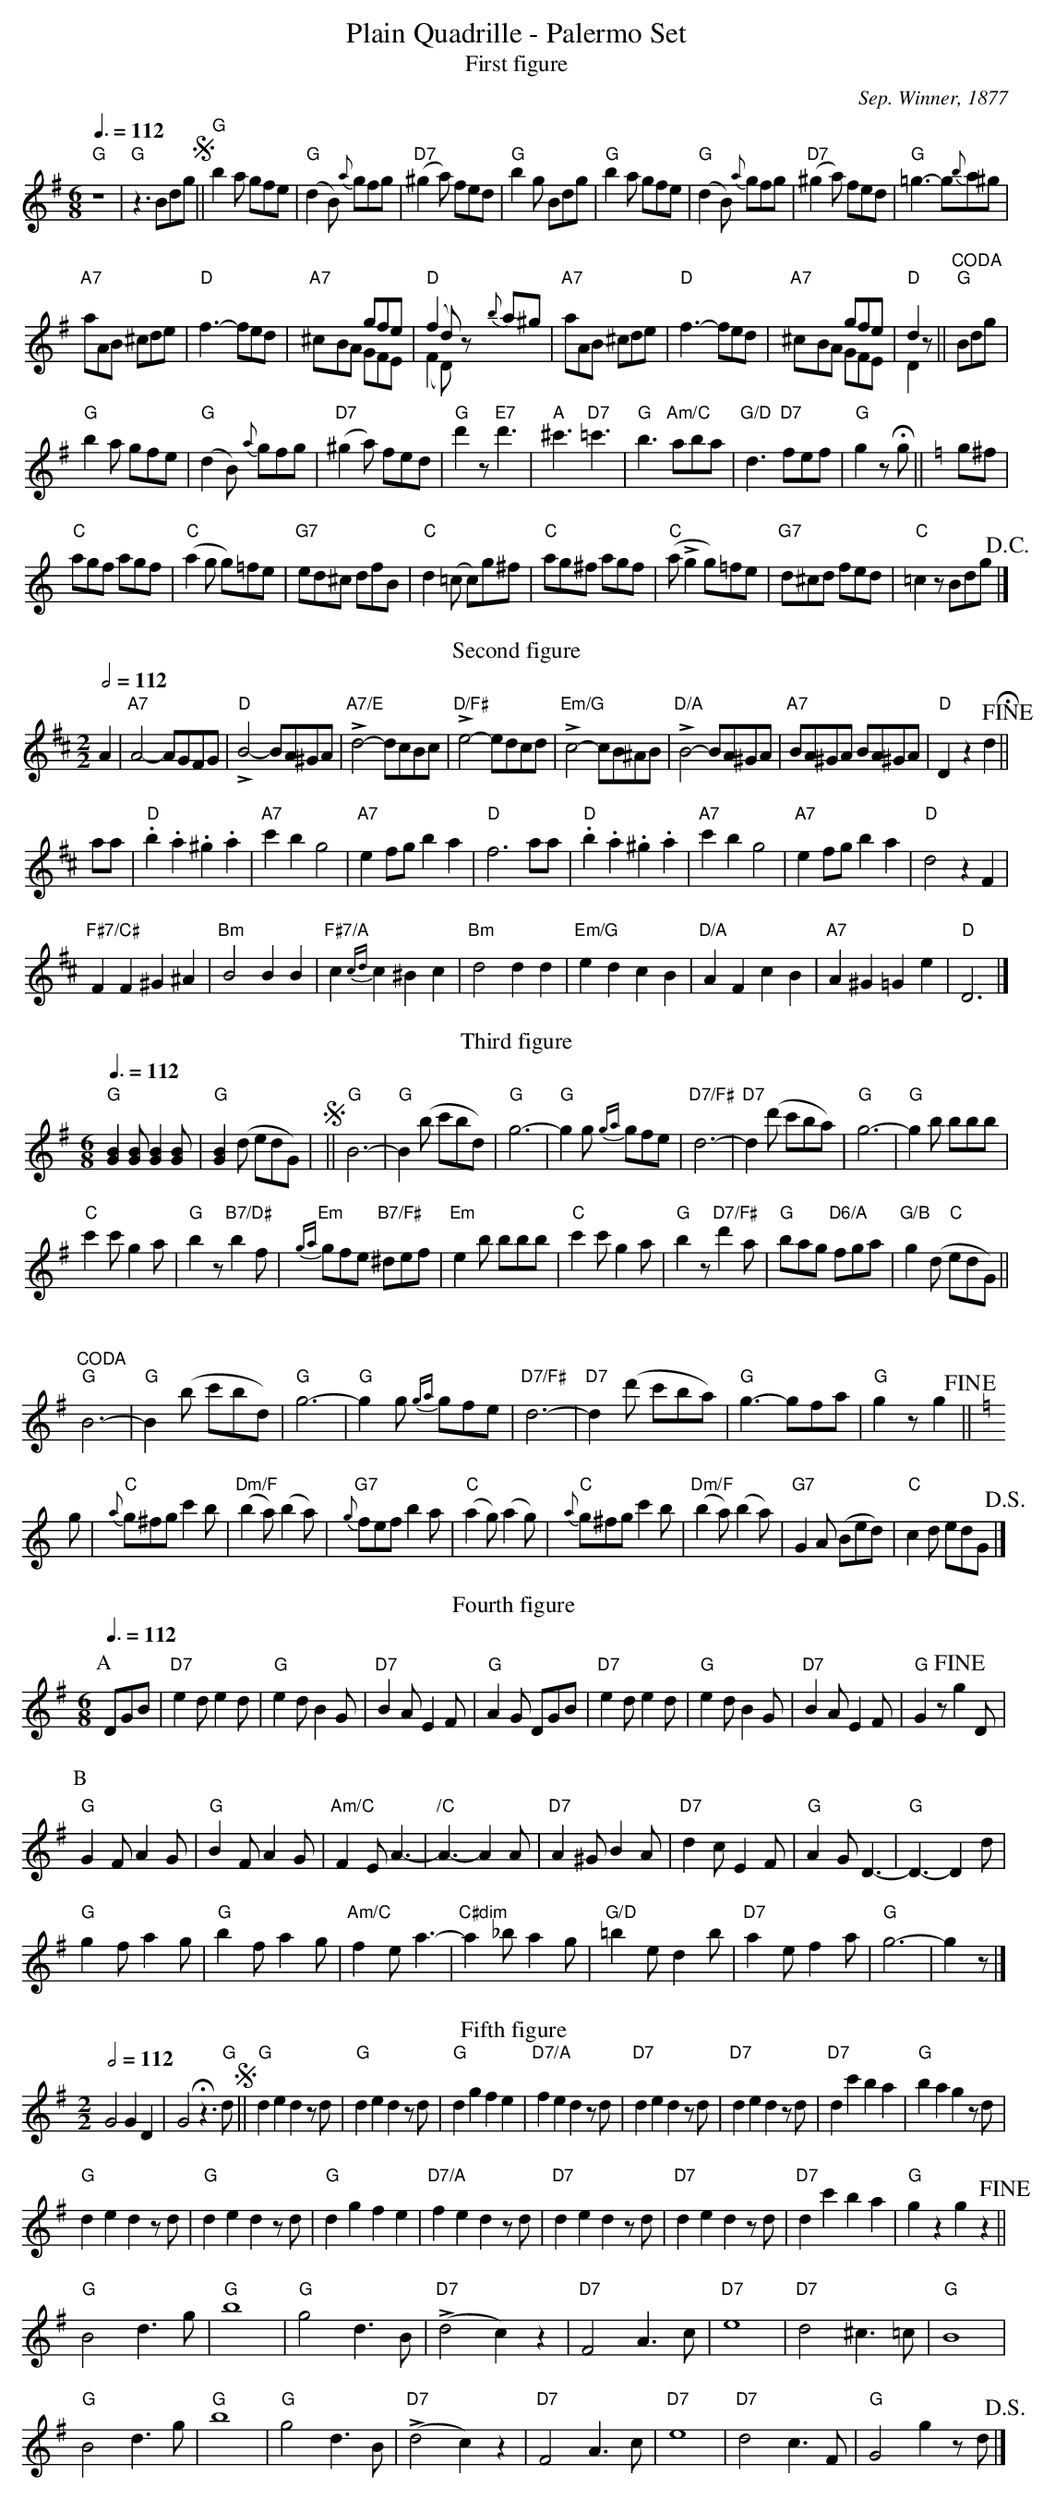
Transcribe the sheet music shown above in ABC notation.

X:1
T:Plain Quadrille - Palermo Set
T:First figure
C:Sep. Winner, 1877
L:1/8
M:6/8
Q:3/8=112
K:G
"G"z6 | "G"z3 Bdg S || "G"b2a gfe | "G"(d2B) {a}gfg | "D7"(^g2a) fed | "G"b2g Bdg |\
"G"b2a gfe | "G"(d2B) {a}gfg | "D7"(^g2a) fed | "G"=g3- g{b}a^g |
"A7"aAB ^cde | "D"f3- fed | "A7"x3 gfe & ^cBA GFE | "D"(f2d)z {b}a^g&(F2D)x3 |\
"A7"aAB ^cde | "D"f3- fed | "A7"x3 gfe & ^cBA GFE | "D"d2z & D2x || "^CODA" "G"Bdg |
"G"b2a gfe | "G"(d2B) {a}gfg | "D7"(^g2a) fed | "G"d'2z "E7"d'3 |\
"A"^c'3 "D7"=c'3 | "G"b3 "Am/C"aba | "G/D"d3 "D7"fef | "G"g2z Hg || [K:C]g^f |
"C"agf agf | "C"(a2g g)=fe | "G7"ed^c dfB | "C"d2(=c c)g^f |\
"C"ag^f agf | "C"(a Lg2 g)=fe | "G7"d^cd fed | "C"=c2z Bdg !D.C.! |]
T:Second figure
L:1/4
M:2/2
Q:1/2=112
K:D
A | "A7"A2- A/G/F/G/ | "D"LB2- B/A/^G/A/ | "A7/E"Ld2- d/c/B/c/ | "D/F#"Le2- e/d/c/d/ |\
"Em/G"Lc2- c/B/^A/B/ | "D/A"LB2- B/A/^G/A/ | "A7"B/A/^G/A/ B/A/^G/A/ | "D"D zd !fine! H ||
a/a/ | "D".b.a.^g.a | "A7"c'b g2 | "A7"ef/g/ ba | "D"f3 a/a/ |\
"D".b.a.^g.a | "A7"c'b g2 | "A7"ef/g/ ba | "D"d2 zF |
"F#7/C#"FF ^G^A | "Bm"B2 BB | "F#7/A"c {cd} c ^Bc | "Bm"d2 dd |\
"Em/G"ed cB | "D/A"AF cB | "A7"A^G =Ge | "D"D3 |]
T:Third figure
L:1/8
M:6/8
Q:3/8=112
K:G
"G"[GB]2[GB] [GB]2[GB] | "G"[GB]2(d edG) | S ||\
"G"B6- | "G"B2(b c'bd) | "G"g6- | "G"g2g {ga}gfe |\
"D7/F#"d6- | "D7"d2(d' c'ba) | "G"g6- | "G"g2b bbb |
"C"c'2c' g2a | "G"b2z "B7/D#"b2 f | "Em"{ga}gfe "B7/F#"^def | "Em"e2b bbb |\
"C"c'2c' g2a | "G"b2z "D7/F#"d'2a | "G"bag "D6/A"fga | "G/B"g2(d "C"edG) ||
"^CODA" "G"B6- | "G"B2(b c'bd) | "G"g6- | "G"g2g {ga}gfe |\
"D7/F#"d6- | "D7"d2(d' c'ba) | "G"g3- gfa | "G"g2zg2 !fine! ||
[K:C]g | "C"{a}g^fg c'2b | "Dm/F"(b2a) (b2a) | "G7"{g}fef b2a | "C"(a2g) (a2g) |\
"C"{a}g^fg c'2b | "Dm/F"(b2a) (b2a) | "G7"G2A (Bed) | "C"c2d edG !D.S.! |]
T:Fourth figure
L:1/8
M:6/8
Q:3/8=112
K:G
P:A
DGB | "D7"e2d e2d | "G"e2d B2G | "D7"B2A E2F | "G"A2G DGB |\
"D7"e2d e2d | "G"e2d B2G | "D7"B2A E2F | "G"G2z !fine!g2 D |
P:B
"G"G2F A2G | "G"B2F A2G | "Am/C"F2E A3- | "/C"A3- A2A |\
"D7"A2^G B2A | "D7"d2c E2F | "G"A2G D3- | "G"D3- D2d |
"G"g2f a2g | "G"b2f a2g | "Am/C"f2e a3- | "C#dim"a2_b a2g | "G/D"=b2e d2b | "D7"a2e f2a | "G"g6- | g2z |]
T:Fifth figure
L:1/4
M:2/2
Q:1/2=112
K:G
G2 GD | G2 Hz3/"G"d/S || "G"de dz/d/ | "G"de dz/d/ | "G"dg fe | "D7/A"fe dz/d/ |\
"D7"de dz/d/ | "D7"de dz/d/ | "D7"dc' ba | "G"ba gz/d/ |
"G"de dz/d/ | "G"de dz/d/ | "G"dg fe | "D7/A"fe dz/d/ |\
"D7"de dz/d/ | "D7"de dz/d/ | "D7"dc' ba | "G"gz gz !fine! ||
"G"B2 d3/g/ | "G"b4 | "G"g2 d3/B/ | "D7"L(d2 c)z |\
"D7"F2 A3/c/ | "D7"e4 | "D7"d2 ^c3/=c/ | "G"B4 |
"G"B2 d3/g/ | "G"b4 | "G"g2 d3/B/ | "D7"L(d2 c)z |\
"D7"F2 A3/c/ | "D7"e4 | "D7"d2 c3/F/ | "G"G2 gz/d/!D.S.! |]
